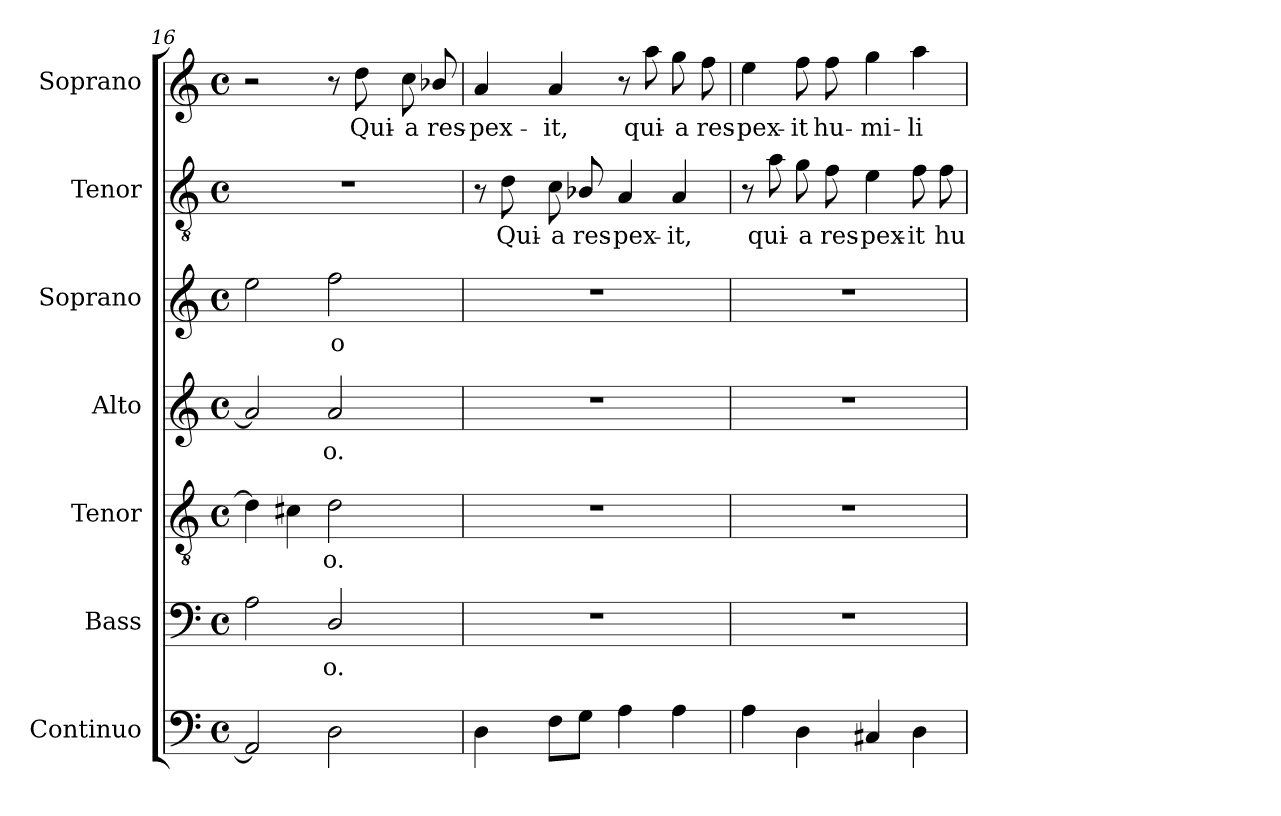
**kern	**kern	**text	**kern	**text	**kern	**text	**kern	**text	**kern	**text	**kern	**text
*part7	*part6	*part6	*part5	*part5	*part4	*part4	*part3	*part3	*part2	*part2	*part1	*part1
*staff7	*staff6	*staff6	*staff5	*staff5	*staff4	*staff4	*staff3	*staff3	*staff2	*staff2	*staff1	*staff1
*I"Continuo	*I"Bass	*	*I"Tenor	*	*I"Alto	*	*I"Soprano	*	*I"Tenor	*	*I"Soprano	*
*I'Cont.	*I'B.	*	*I'T.	*	*I'A.	*	*I'S.	*	*I'T.	*	*I'S.	*
*clefF4	*clefF4	*	*clefGv2	*	*clefG2	*	*clefG2	*	*clefGv2	*	*clefG2	*
*	*	*	*ITrd7c12	*	*	*	*	*	*ITrd7c12	*	*	*
*k[]	*k[]	*	*k[]	*	*k[]	*	*k[]	*	*k[]	*	*k[]	*
*C:	*C:	*	*C:	*	*C:	*	*C:	*	*C:	*	*C:	*
*M4/4	*M4/4	*	*M4/4	*	*M4/4	*	*M4/4	*	*M4/4	*	*M4/4	*
*met(c)	*met(c)	*	*met(c)	*	*met(c)	*	*met(c)	*	*met(c)	*	*met(c)	*
=16	=16	=16	=16	=16	=16	=16	=16	=16	=16	=16	=16	=16
2AAi/]	2Ai\	.	4Di\]	.	2ai/]	.	2eei\	.	1r	.	2r	.
.	.	.	4C#Xi\	.	.	.	.	.	.	.	.	.
!	!	!LO:LY:b:color=#000000	!	!	!	!	!	!	!	!	!	!
!	!	!	!	!LO:LY:b:color=#000000	!	!	!	!	!	!	!	!
!	!	!	!	!	!	!LO:LY:b:color=#000000	!	!	!	!	!	!
!	!	!	!	!	!	!	!	!LO:LY:b:color=#000000	!	!	!	!
2Di\	2Di/	-o.	2Di\	-o.	2ai/	-o.	2ffi\	-o	.	.	8r	.
!	!	!	!	!	!	!	!	!	!	!	!	!LO:LY:b:color=#000000
.	.	.	.	.	.	.	.	.	.	.	8ddi\	Qui-
!	!	!	!	!	!	!	!	!	!	!	!	!LO:LY:b:color=#000000
.	.	.	.	.	.	.	.	.	.	.	8cci\	-a
!	!	!	!	!	!	!	!	!	!	!	!	!LO:LY:b:color=#000000
.	.	.	.	.	.	.	.	.	.	.	8b-Xi/	res-
=17	=17	=17	=17	=17	=17	=17	=17	=17	=17	=17	=17	=17
!	!	!	!	!	!	!	!	!	!	!	!	!LO:LY:b:color=#000000
4Di\	1r	.	1r	.	1r	.	1r	.	8r	.	4ai/	-pex-
!	!	!	!	!	!	!	!	!	!	!LO:LY:b:color=#000000	!	!
.	.	.	.	.	.	.	.	.	8Di\	Qui-	.	.
!	!	!	!	!	!	!	!	!	!	!LO:LY:b:color=#000000	!	!
!	!	!	!	!	!	!	!	!	!	!	!	!LO:LY:b:color=#000000
8Fi\L	.	.	.	.	.	.	.	.	8Ci\	-a	4ai/	-it,
!	!	!	!	!	!	!	!	!	!	!LO:LY:b:color=#000000	!	!
8Gi\J	.	.	.	.	.	.	.	.	8BB-Xi/	res-	.	.
!	!	!	!	!	!	!	!	!	!	!LO:LY:b:color=#000000	!	!
4Ai\	.	.	.	.	.	.	.	.	4AAi/	-pex-	8r	.
!	!	!	!	!	!	!	!	!	!	!	!	!LO:LY:b:color=#000000
.	.	.	.	.	.	.	.	.	.	.	8aai\	qui-
!	!	!	!	!	!	!	!	!	!	!LO:LY:b:color=#000000	!	!
!	!	!	!	!	!	!	!	!	!	!	!	!LO:LY:b:color=#000000
4Ai\	.	.	.	.	.	.	.	.	4AAi/	-it,	8ggi\	-a
!	!	!	!	!	!	!	!	!	!	!	!	!LO:LY:b:color=#000000
.	.	.	.	.	.	.	.	.	.	.	8ffi\	res-
=18	=18	=18	=18	=18	=18	=18	=18	=18	=18	=18	=18	=18
!	!	!	!	!	!	!	!	!	!	!	!	!LO:LY:b:color=#000000
4Ai\	1r	.	1r	.	1r	.	1r	.	8r	.	4eei\	-pex-
!	!	!	!	!	!	!	!	!	!	!LO:LY:b:color=#000000	!	!
.	.	.	.	.	.	.	.	.	8Ai\	qui-	.	.
!	!	!	!	!	!	!	!	!	!	!LO:LY:b:color=#000000	!	!
!	!	!	!	!	!	!	!	!	!	!	!	!LO:LY:b:color=#000000
4Di\	.	.	.	.	.	.	.	.	8Gi\	-a	8ffi\	-it
!	!	!	!	!	!	!	!	!	!	!LO:LY:b:color=#000000	!	!
!	!	!	!	!	!	!	!	!	!	!	!	!LO:LY:b:color=#000000
.	.	.	.	.	.	.	.	.	8Fi\	res-	8ffi\	hu-
!	!	!	!	!	!	!	!	!	!	!LO:LY:b:color=#000000	!	!
!	!	!	!	!	!	!	!	!	!	!	!	!LO:LY:b:color=#000000
4C#Xi/	.	.	.	.	.	.	.	.	4Ei\	-pex-	4ggi\	-mi-
!	!	!	!	!	!	!	!	!	!	!LO:LY:b:color=#000000	!	!
!	!	!	!	!	!	!	!	!	!	!	!	!LO:LY:b:color=#000000
4Di\	.	.	.	.	.	.	.	.	8Fi\	-it	4aai\	-li-
!	!	!	!	!	!	!	!	!	!	!LO:LY:b:color=#000000	!	!
.	.	.	.	.	.	.	.	.	8Fi\	hu-	.	.
=	=	=	=	=	=	=	=	=	=	=	=	=
*-	*-	*-	*-	*-	*-	*-	*-	*-	*-	*-	*-	*-
